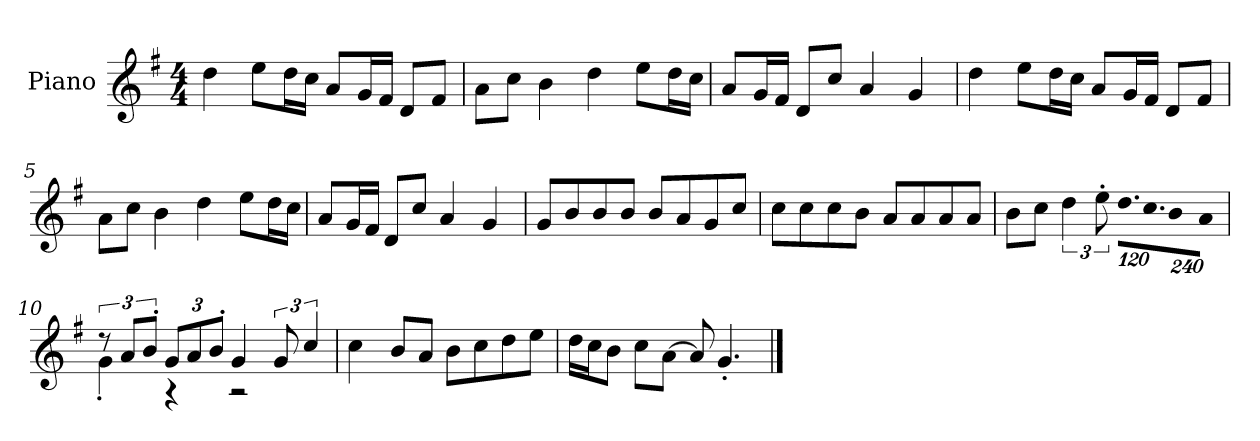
**kern
*part1
*staff1
*I"Piano
*I'P-no
*clefG2
*k[f#]
*M4/4
*MM90
=1
4dd\
8ee\L
16dd\L
16cc\JJ
8a/L
16g/L
16f#/JJ
8d/L
8f#/J
=2
8a\L
8cc\J
4b\
4dd\
8ee\L
16dd\L
16cc\JJ
=3
8a/L
16g/L
16f#/JJ
8d/L
8cc/J
4a/
4g/
=4
4dd\
8ee\L
16dd\L
16cc\JJ
8a/L
16g/L
16f#/JJ
8d/L
8f#/J
=5
8a\L
8cc\J
4b\
4dd\
8ee\L
16dd\L
16cc\JJ
!!LO:LB:g=z
=6
8a/L
16g/L
16f#/JJ
8d/L
8cc/J
4a/
4g/
=7
8g/L
8b/
8b/
8b/J
8b/L
8a/
8g/
8cc/J
=8
8cc\L
8cc\
8cc\
8b\J
8a/L
8a/
8a/
8a/J
=9
8b\L
8cc\J
6dd\
12ee'\
*Xbrackettup
!LO:N:vis=16.
960%103dd\LL
!LO:N:vis=16.
960%103cc\J
!LO:N:vis=8
960%137b\
!LO:N:vis=8
960%137a\J
=10
*brackettup
*^
12r	4g'\
12a/L	.
12b'/J	.
*Xbrackettup	*
12g/L	4r
12a/	.
12b'/J	.
4g/	2r
*brackettup	*
12g/	.
6cc/	.
*v	*v
!!LO:LB:g=z
=11
4cc\
8b/L
8a/J
8b\L
8cc\
8dd\
8ee\J
=12
16dd\LL
16cc\J
8b\J
8cc\L
[8a\J
8a/]
4.g'/
==
*-
